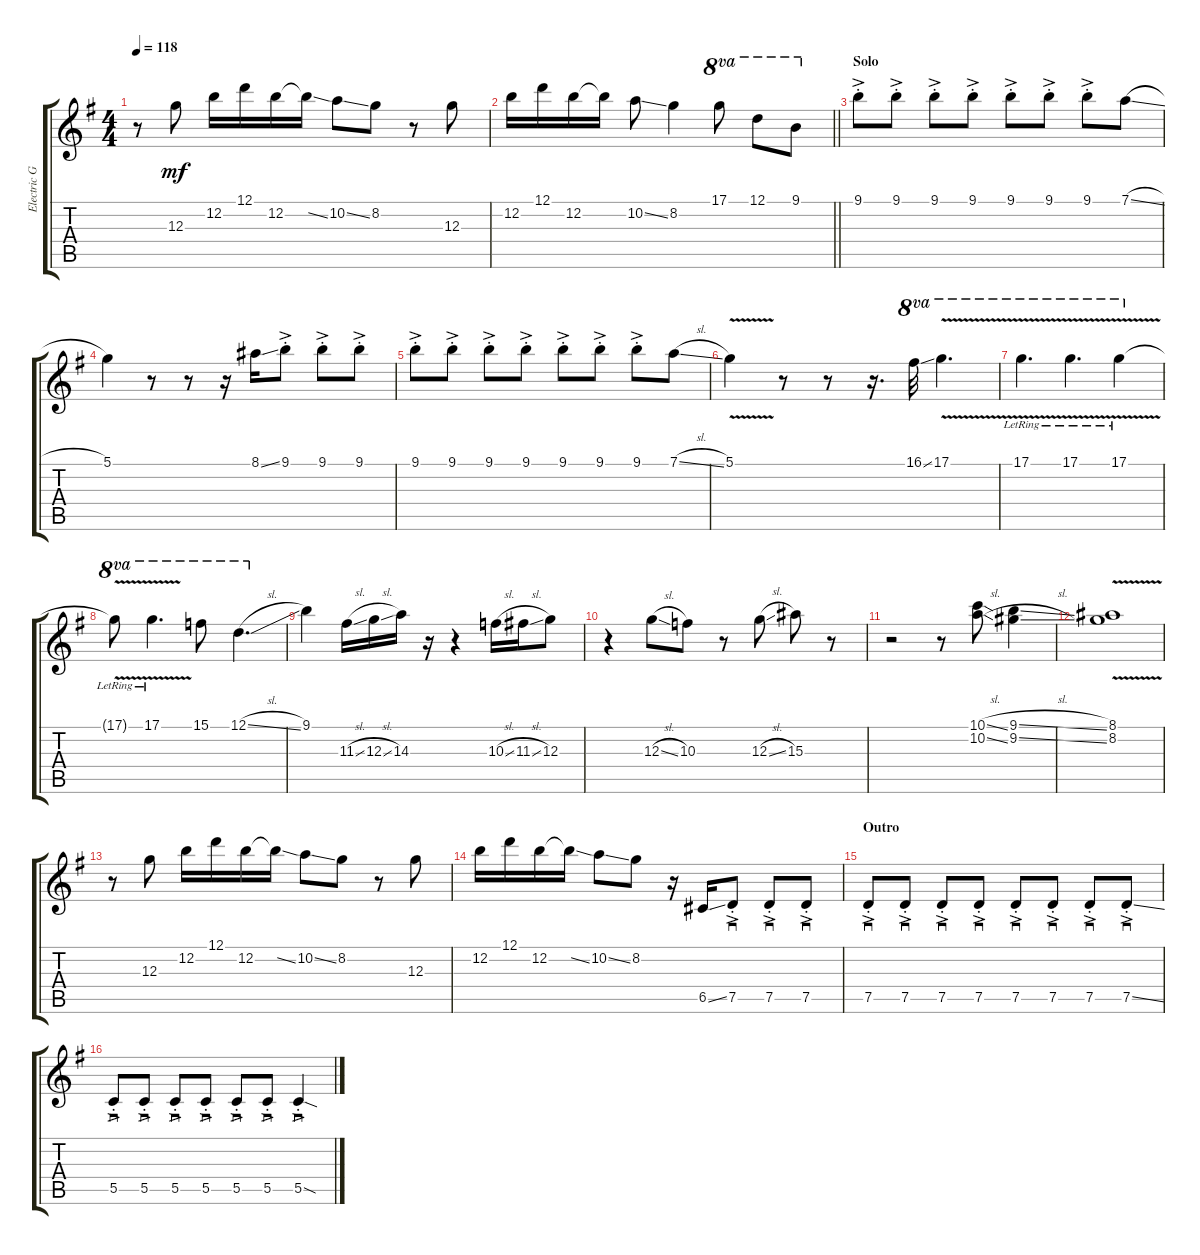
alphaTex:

\track ("Electric Guitar" "Electric G") {instrument overdrivenguitar}
\staff {score tabs}
\tuning (D4 B3 G3 D3 G2 D2) {hide}
\ts (4 4)
\tempo 118
\clef g2
\ks g
r.8{dy mf} 12.3.8 12.2.16 12.1.16 12.2.16 12.2{ss t}.16 10.2{ss}.8 8.2.8 r.8 12.3.8 |
\barLineRight lightlight
12.2.16 12.1.16 12.2.16 12.2{t}.16 10.2{ss}.8 8.2.4 17.1.8{ot 8va} 12.1.8{ot 8va} 9.1.8{ot 8va} |
\section ("" "Solo")
9.1{ac st}.8 9.1{ac st}.8 9.1{ac st}.8 9.1{ac st}.8 9.1{ac st}.8 9.1{ac st}.8 9.1{ac st}.8 7.1{sl}.8 |
5.1.4 r.8 r.8 r.16 8.1{ss}.16 9.1{ac st}.8 9.1{ac st}.8 9.1{ac st}.8 |
9.1{ac st}.8 9.1{ac st}.8 9.1{ac st}.8 9.1{ac st}.8 9.1{ac st}.8 9.1{ac st}.8 9.1{ac st}.8 7.1{sl}.8 |
5.1{v}.4 r.8 r.8 r.16{d} 16.1{ss}.32{ot 8va} 17.1{v}.4{d ot 8va} |
17.1{v lr}.4{d ot 8va} 17.1{v lr}.4{d ot 8va} 17.1{v lr}.4{ot 8va} |
17.1{v lr t}.8{ot 8va} 17.1{v lr}.4{d ot 8va} 15.1.8{ot 8va} 12.1{sl}.4{d ot 8va} |
9.1.4 11.3{sl}.16 12.3{sl}.16 14.3.16 r.16 r.4 10.3{sl}.16 11.3{sl}.16 12.3.8 |
r.4 12.3{sl}.8 10.3.8 r.8 12.3{sl}.8 15.3.8 r.8 |
r.2 r.8 (10.1{sl} 10.2{sl}).8 (9.1{sl} 9.2{sl}).4 |
(8.1{v} 8.2).1 |
r.8 12.3.8 12.2.16 12.1.16 12.2.16 12.2{ss t}.16 10.2{ss}.8 8.2.8 r.8 12.3.8 |
12.2.16 12.1.16 12.2.16 12.2{ss t}.16 10.2{ss}.8 8.2.8 r.16 6.5{ss}.16 7.5{ac st}.8{sd} 7.5{ac st}.8{sd} 7.5{ac st}.8{sd} |
\section ("" "Outro")
7.5{ac st}.8{sd} 7.5{ac st}.8{sd} 7.5{ac st}.8{sd} 7.5{ac st}.8{sd} 7.5{ac st}.8{sd} 7.5{ac st}.8{sd} 7.5{ac st}.8{sd} 7.5{ss ac st}.8{sd} |
5.5{ac st}.8{sd} 5.5{ac st}.8{sd} 5.5{ac st}.8{sd} 5.5{ac st}.8{sd} 5.5{ac st}.8{sd} 5.5{ac st}.8{sd} 5.5{sod ac st}.4{sd}
